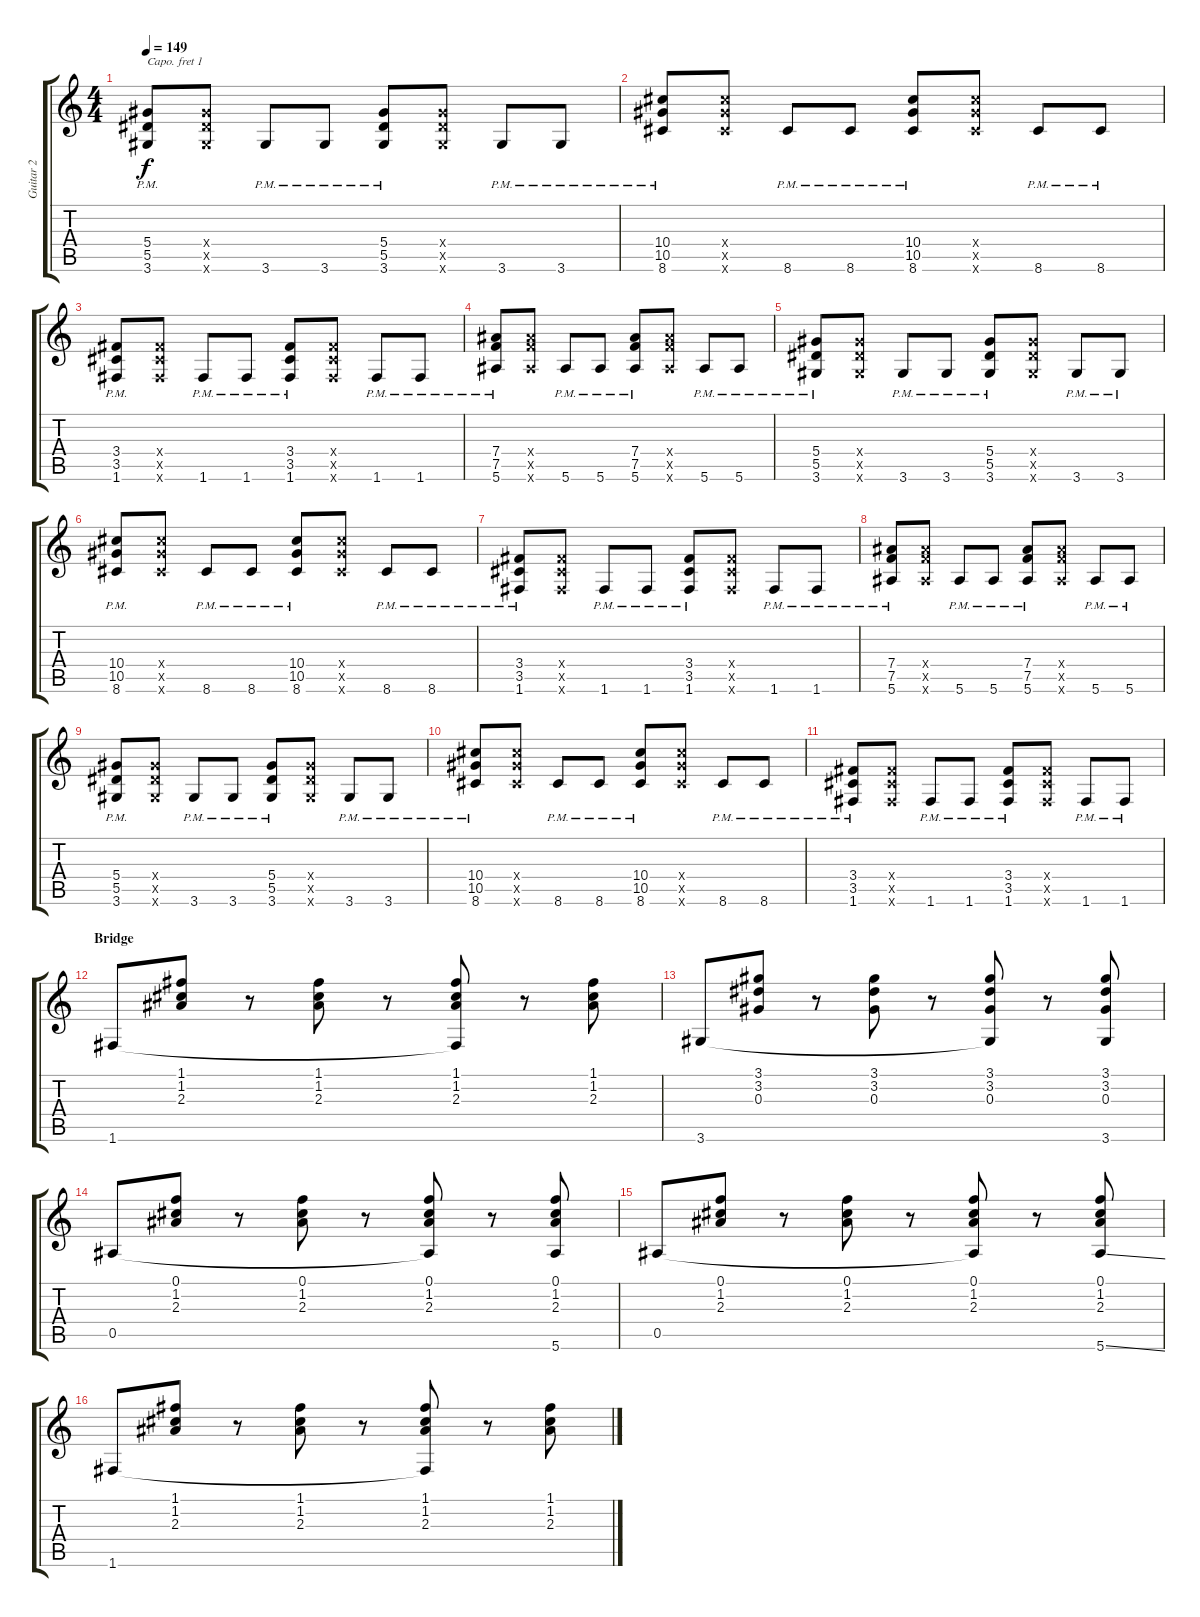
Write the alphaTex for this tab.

\track ("Guitar 2" "Guitar 2") {instrument acousticguitarsteel}
\staff {score tabs}
\capo 1
\tuning (E4 B3 G3 D3 A2 E2) {hide}
\ts (4 4)
\tempo 149
\clef g2
\ks c
(5.4{pm} 5.5{pm} 3.6{pm}).8{dy f} (5.4{x} 5.5{x} 3.6{x}).8 3.6{pm}.8 3.6{pm}.8 (5.4{pm} 5.5{pm} 3.6{pm}).8 (5.4{x} 5.5{x} 3.6{x}).8 3.6{pm}.8 3.6{pm}.8 |
(10.4{pm} 10.5{pm} 8.6{pm}).8 (10.4{x} 10.5{x} 8.6{x}).8 8.6{pm}.8 8.6{pm}.8 (10.4{pm} 10.5{pm} 8.6{pm}).8 (10.4{x} 10.5{x} 8.6{x}).8 8.6{pm}.8 8.6{pm}.8 |
(3.4{pm} 3.5{pm} 1.6{pm}).8 (3.4{x} 3.5{x} 1.6{x}).8 1.6{pm}.8 1.6{pm}.8 (3.4{pm} 3.5{pm} 1.6{pm}).8 (3.4{x} 3.5{x} 1.6{x}).8 1.6{pm}.8 1.6{pm}.8 |
(7.4{pm} 7.5{pm} 5.6{pm}).8 (7.4{x} 7.5{x} 5.6{x}).8 5.6{pm}.8 5.6{pm}.8 (7.4{pm} 7.5{pm} 5.6{pm}).8 (7.4{x} 7.5{x} 5.6{x}).8 5.6{pm}.8 5.6{pm}.8 |
(5.4{pm} 5.5{pm} 3.6{pm}).8 (5.4{x} 5.5{x} 3.6{x}).8 3.6{pm}.8 3.6{pm}.8 (5.4{pm} 5.5{pm} 3.6{pm}).8 (5.4{x} 5.5{x} 3.6{x}).8 3.6{pm}.8 3.6{pm}.8 |
(10.4{pm} 10.5{pm} 8.6{pm}).8 (10.4{x} 10.5{x} 8.6{x}).8 8.6{pm}.8 8.6{pm}.8 (10.4{pm} 10.5{pm} 8.6{pm}).8 (10.4{x} 10.5{x} 8.6{x}).8 8.6{pm}.8 8.6{pm}.8 |
(3.4{pm} 3.5{pm} 1.6{pm}).8 (3.4{x} 3.5{x} 1.6{x}).8 1.6{pm}.8 1.6{pm}.8 (3.4{pm} 3.5{pm} 1.6{pm}).8 (3.4{x} 3.5{x} 1.6{x}).8 1.6{pm}.8 1.6{pm}.8 |
(7.4{pm} 7.5{pm} 5.6{pm}).8 (7.4{x} 7.5{x} 5.6{x}).8 5.6{pm}.8 5.6{pm}.8 (7.4{pm} 7.5{pm} 5.6{pm}).8 (7.4{x} 7.5{x} 5.6{x}).8 5.6{pm}.8 5.6{pm}.8 |
(5.4{pm} 5.5{pm} 3.6{pm}).8 (5.4{x} 5.5{x} 3.6{x}).8 3.6{pm}.8 3.6{pm}.8 (5.4{pm} 5.5{pm} 3.6{pm}).8 (5.4{x} 5.5{x} 3.6{x}).8 3.6{pm}.8 3.6{pm}.8 |
(10.4{pm} 10.5{pm} 8.6{pm}).8 (10.4{x} 10.5{x} 8.6{x}).8 8.6{pm}.8 8.6{pm}.8 (10.4{pm} 10.5{pm} 8.6{pm}).8 (10.4{x} 10.5{x} 8.6{x}).8 8.6{pm}.8 8.6{pm}.8 |
(3.4{pm} 3.5{pm} 1.6{pm}).8 (3.4{x} 3.5{x} 1.6{x}).8 1.6{pm}.8 1.6{pm}.8 (3.4{pm} 3.5{pm} 1.6{pm}).8 (3.4{x} 3.5{x} 1.6{x}).8 1.6{pm}.8 1.6{pm}.8 |
\section ("" "Bridge")
1.6.8 (1.1 1.2 2.3).8 r.8 (1.1 1.2 2.3).8 r.8 (1.1 1.2 2.3 1.6{t}).8 r.8 (1.1 1.2 2.3).8 |
3.6.8 (3.1 3.2 0.3).8 r.8 (3.1 3.2 0.3).8 r.8 (3.1 3.2 0.3 3.6{t}).8 r.8 (3.1 3.2 0.3 3.6).8 |
0.5.8 (0.1 1.2 2.3).8 r.8 (0.1 1.2 2.3).8 r.8 (0.1 1.2 2.3 0.5{t}).8 r.8 (0.1 1.2 2.3 5.6).8 |
0.5.8 (0.1 1.2 2.3).8 r.8 (0.1 1.2 2.3).8 r.8 (0.1 1.2 2.3 0.5{t}).8 r.8 (0.1 1.2 2.3 5.6{ss}).8 |
1.6.8 (1.1 1.2 2.3).8 r.8 (1.1 1.2 2.3).8 r.8 (1.1 1.2 2.3 1.6{t}).8 r.8 (1.1 1.2 2.3).8
